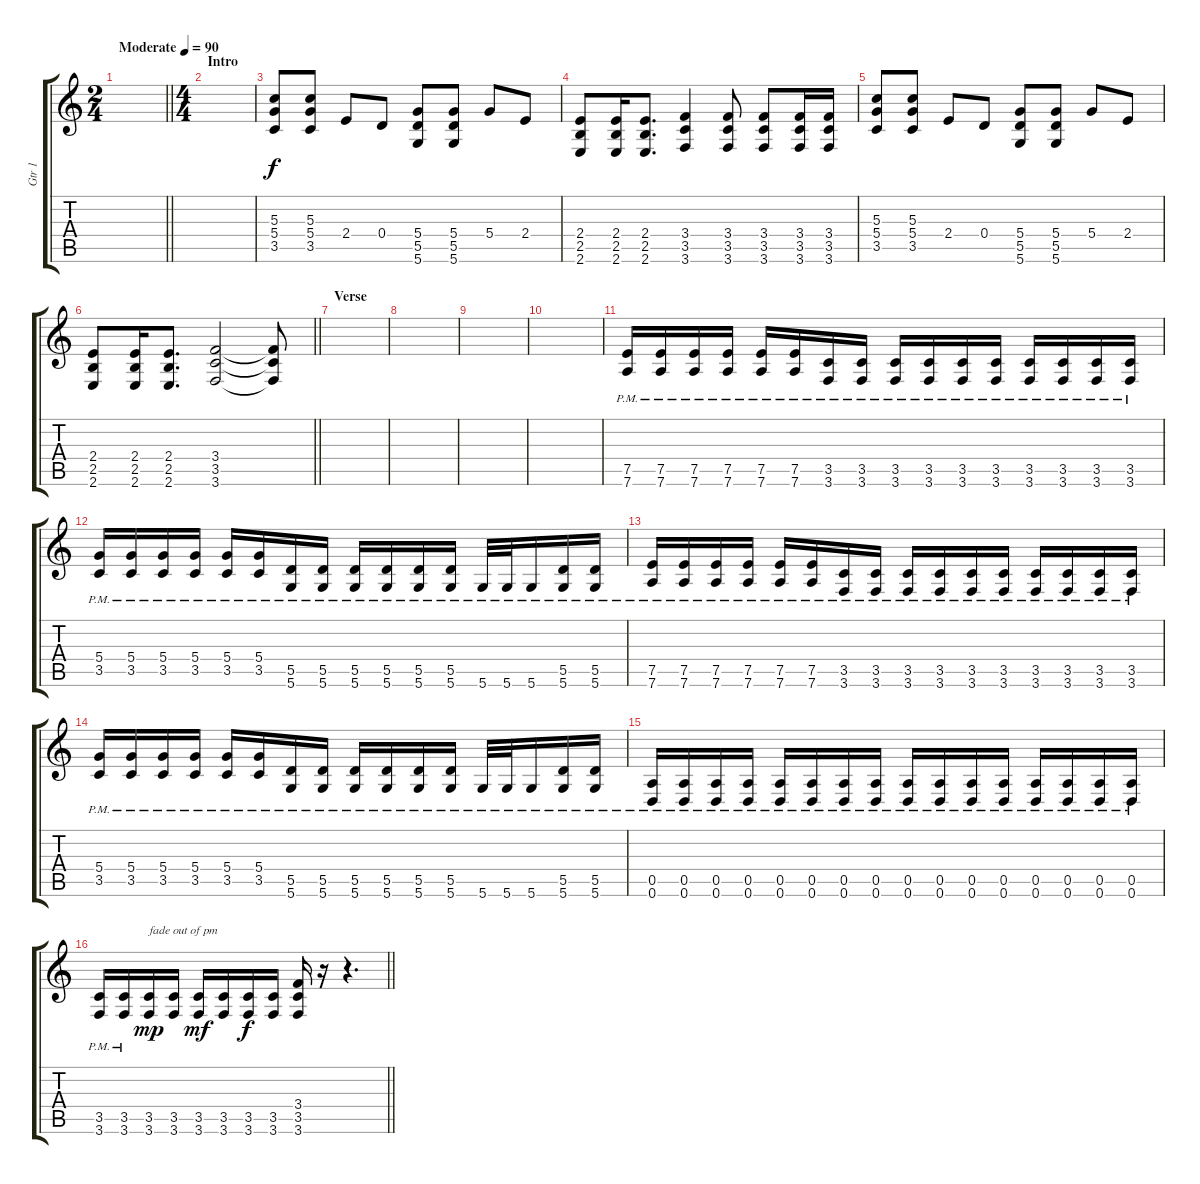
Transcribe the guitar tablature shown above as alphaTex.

\track ("Gtr 1" "Gtr 1") {instrument overdrivenguitar}
\staff {score tabs}
\tuning (E4 B3 G3 D3 A2 D2) {hide}
\ts (2 4)
\tempo (90 "Moderate")
\clef g2
\barLineRight lightlight
\ks c
|
\ts (4 4)
\section ("" "Intro")
|
(5.3 5.4 3.5).8 (5.3 5.4 3.5).8 2.4.8 0.4.8 (5.4 5.5 5.6).8 (5.4 5.5 5.6).8 5.4.8 2.4.8 |
(2.4 2.5 2.6).8 (2.4 2.5 2.6).16 (2.4 2.5 2.6).8{d} (3.4 3.5 3.6).4 (3.4 3.5 3.6).8 (3.4 3.5 3.6).8 (3.4 3.5 3.6).16 (3.4 3.5 3.6).16 |
(5.3 5.4 3.5).8 (5.3 5.4 3.5).8 2.4.8 0.4.8 (5.4 5.5 5.6).8 (5.4 5.5 5.6).8 5.4.8 2.4.8 |
\barLineRight lightlight
(2.4 2.5 2.6).8 (2.4 2.5 2.6).16 (2.4 2.5 2.6).8{d} (3.4 3.5 3.6).2 (3.4{t} 3.5{t} 3.6{t}).8 |
\section ("" "Verse")
|
|
|
|
(7.5{pm} 7.6{pm}).16 (7.5{pm} 7.6{pm}).16 (7.5{pm} 7.6{pm}).16 (7.5{pm} 7.6{pm}).16 (7.5{pm} 7.6{pm}).16 (7.5{pm} 7.6{pm}).16 (3.5{pm} 3.6{pm}).16 (3.5{pm} 3.6{pm}).16 (3.5{pm} 3.6{pm}).16 (3.5{pm} 3.6{pm}).16 (3.5{pm} 3.6{pm}).16 (3.5{pm} 3.6{pm}).16 (3.5{pm} 3.6{pm}).16 (3.5{pm} 3.6{pm}).16 (3.5{pm} 3.6{pm}).16 (3.5{pm} 3.6{pm}).16 |
(5.4{pm} 3.5{pm}).16 (5.4{pm} 3.5{pm}).16 (5.4{pm} 3.5{pm}).16 (5.4{pm} 3.5{pm}).16 (5.4{pm} 3.5{pm}).16 (5.4{pm} 3.5{pm}).16 (5.5{pm} 5.6{pm}).16 (5.5{pm} 5.6{pm}).16 (5.5{pm} 5.6{pm}).16 (5.5{pm} 5.6{pm}).16 (5.5{pm} 5.6{pm}).16 (5.5{pm} 5.6{pm}).16 5.6{pm}.32 5.6{pm}.32 5.6{pm}.16 (5.5{pm} 5.6{pm}).16 (5.5{pm} 5.6{pm}).16 |
(7.5{pm} 7.6{pm}).16 (7.5{pm} 7.6{pm}).16 (7.5{pm} 7.6{pm}).16 (7.5{pm} 7.6{pm}).16 (7.5{pm} 7.6{pm}).16 (7.5{pm} 7.6{pm}).16 (3.5{pm} 3.6{pm}).16 (3.5{pm} 3.6{pm}).16 (3.5{pm} 3.6{pm}).16 (3.5{pm} 3.6{pm}).16 (3.5{pm} 3.6{pm}).16 (3.5{pm} 3.6{pm}).16 (3.5{pm} 3.6{pm}).16 (3.5{pm} 3.6{pm}).16 (3.5{pm} 3.6{pm}).16 (3.5{pm} 3.6{pm}).16 |
(5.4{pm} 3.5{pm}).16 (5.4{pm} 3.5{pm}).16 (5.4{pm} 3.5{pm}).16 (5.4{pm} 3.5{pm}).16 (5.4{pm} 3.5{pm}).16 (5.4{pm} 3.5{pm}).16 (5.5{pm} 5.6{pm}).16 (5.5{pm} 5.6{pm}).16 (5.5{pm} 5.6{pm}).16 (5.5{pm} 5.6{pm}).16 (5.5{pm} 5.6{pm}).16 (5.5{pm} 5.6{pm}).16 5.6{pm}.32 5.6{pm}.32 5.6{pm}.16 (5.5{pm} 5.6{pm}).16 (5.5{pm} 5.6{pm}).16 |
(0.5{pm} 0.6{pm}).16 (0.5{pm} 0.6{pm}).16 (0.5{pm} 0.6{pm}).16 (0.5{pm} 0.6{pm}).16 (0.5{pm} 0.6{pm}).16 (0.5{pm} 0.6{pm}).16 (0.5{pm} 0.6{pm}).16 (0.5{pm} 0.6{pm}).16 (0.5{pm} 0.6{pm}).16 (0.5{pm} 0.6{pm}).16 (0.5{pm} 0.6{pm}).16 (0.5{pm} 0.6{pm}).16 (0.5{pm} 0.6{pm}).16 (0.5{pm} 0.6{pm}).16 (0.5{pm} 0.6{pm}).16 (0.5{pm} 0.6{pm}).16 |
\barLineRight lightlight
(3.5{pm} 3.6{pm}).16 (3.5{pm} 3.6{pm}).16 (3.5 3.6).16{txt "fade out of pm" dy mp} (3.5 3.6).16 (3.5 3.6).16{dy mf} (3.5 3.6).16 (3.5 3.6).16{dy f} (3.5 3.6).16 (3.4 3.5 3.6).16 r.16 r.4{d}
